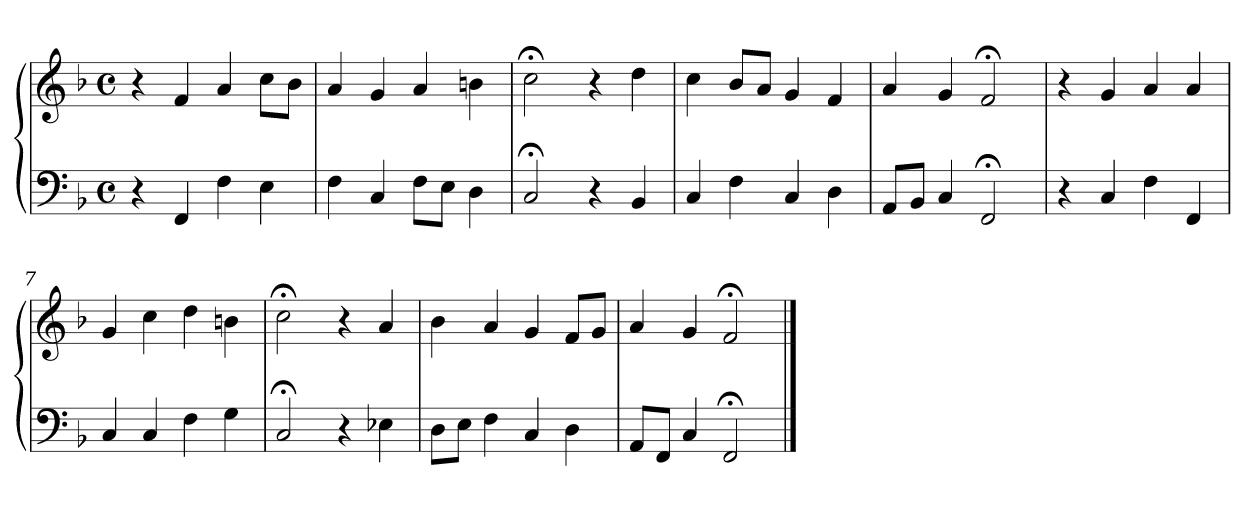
**kern	**kern
*part1	*part1
*staff2	*staff1
*clefF4	*clefG2
*k[b-]	*k[b-]
*M4/4	*M4/4
*met(c)	*met(c)
=1	=1
4r	4r
4FF	4f
4F	4a
4E	8ccL
.	8b-J
=2	=2
4F	4a
4C	4g
8FL	4a
8EJ	.
4D	4bn
=3	=3
2C;<	2cc;<
4r	4r
4BB-	4dd
=4	=4
4C	4cc
4F	8b-L
.	8aJ
4C	4g
4D	4f
=5	=5
8AAL	4a
8BB-J	.
4C	4g
2FF;<	2f;<
=6	=6
4r	4r
4C	4g
4F	4a
4FF	4a
=7	=7
4C	4g
4C	4cc
4F	4dd
4G	4bn
!!LO:LB:g=z
=8	=8
2C;<	2cc;<
4r	4r
4E-X	4a
=9	=9
8DL	4b-
8EJ	.
4F	4a
4C	4g
4D	8fL
.	8gJ
=10	=10
8AAL	4a
8FFJ	.
4C	4g
2FF;<	2f;<
==	==
*-	*-
